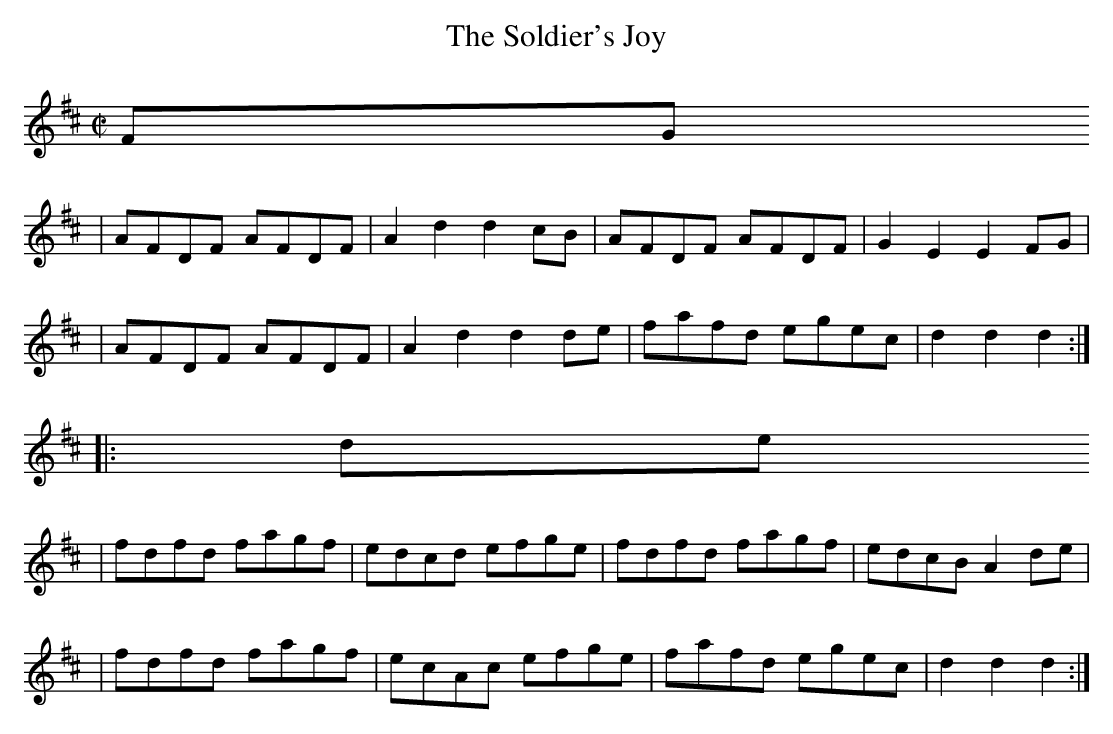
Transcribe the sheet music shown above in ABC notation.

X:1
T: The Soldier's Joy
M: C|
L: 1/8
K: D
FG
| AFDF AFDF | A2 d2 d2 cB | AFDF AFDF | G2E2 E2 FG |
| AFDF AFDF | A2 d2 d2 de | fafd egec | d2 d2 d2 :|
|: de
| fdfd fagf | edcd efge | fdfd fagf | edcB A2 de |
| fdfd fagf | ecAc efge | fafd egec | d2 d2 d2 :|
